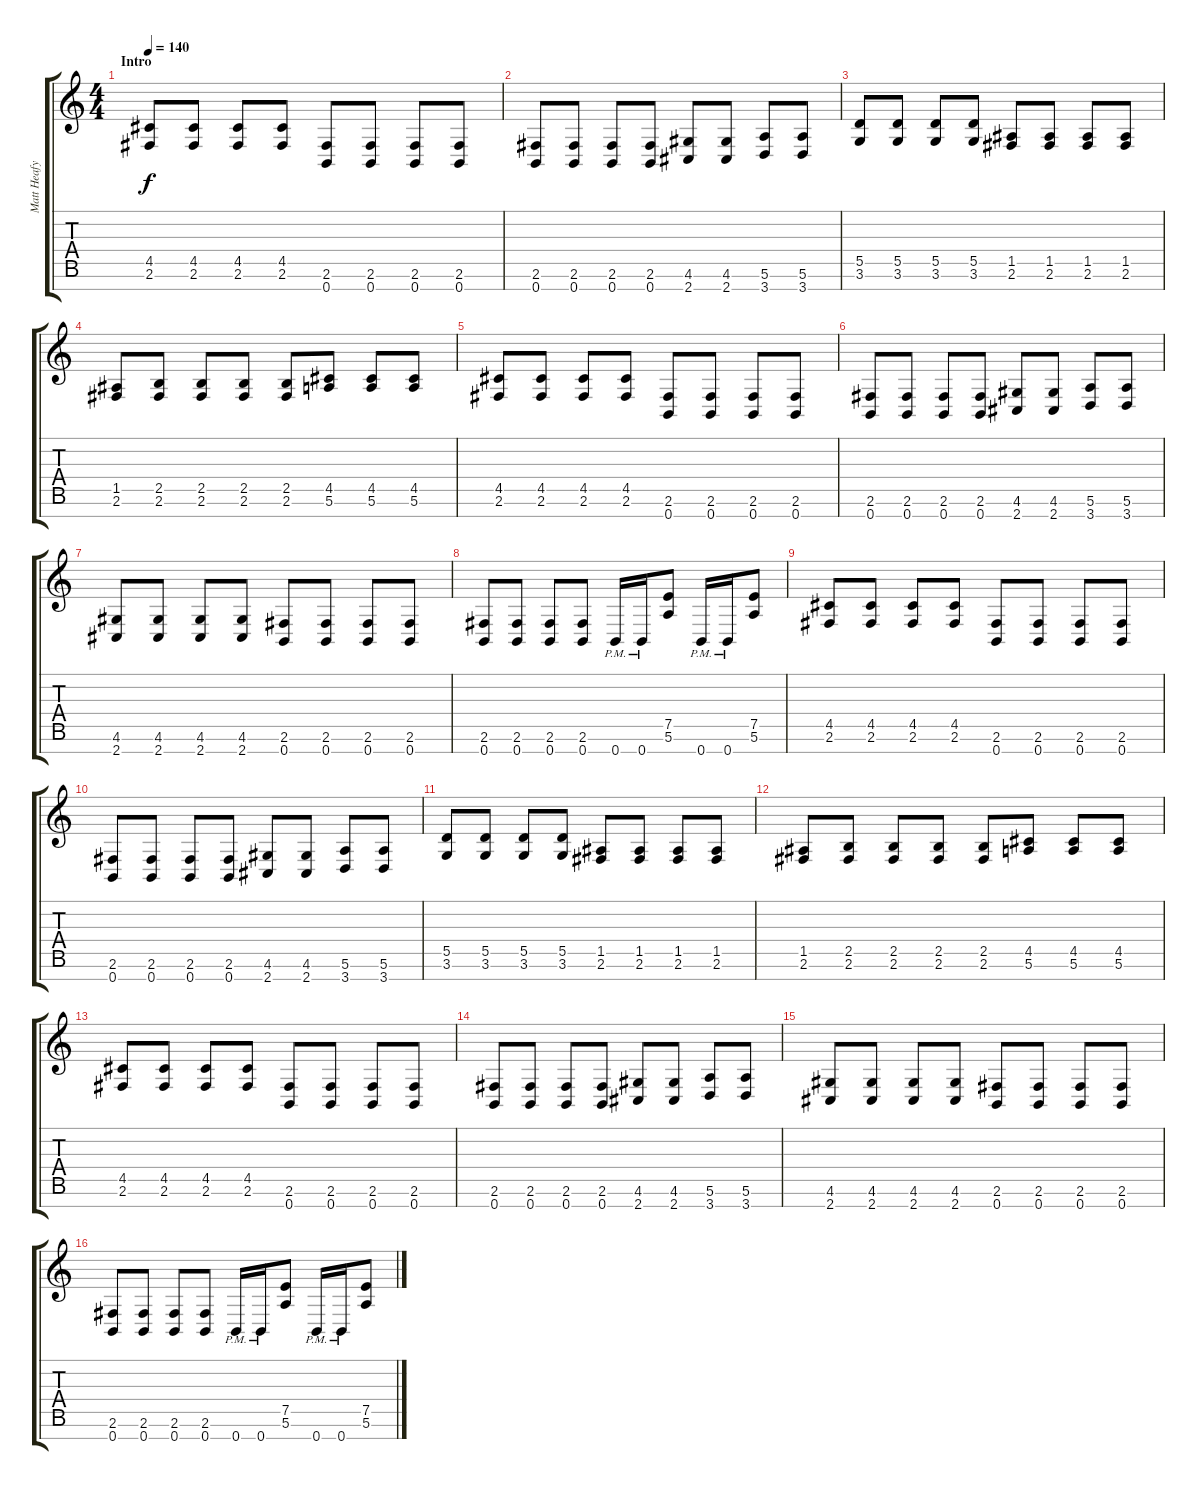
\track ("Matt Heafy" "Matt Heafy") {instrument distortionguitar}
\staff {score tabs}
\tuning (E4 B3 G3 D3 A2 E2 B1) {hide}
\ts (4 4)
\section ("" "Intro")
\tempo 140
\clef g2
\ks c
(4.5 2.6).8{dy f instrument distortionguitar} (4.5 2.6).8 (4.5 2.6).8 (4.5 2.6).8 (2.6 0.7).8 (2.6 0.7).8 (2.6 0.7).8 (2.6 0.7).8 |
(2.6 0.7).8 (2.6 0.7).8 (2.6 0.7).8 (2.6 0.7).8 (4.6 2.7).8 (4.6 2.7).8 (5.6 3.7).8 (5.6 3.7).8 |
(5.5 3.6).8 (5.5 3.6).8 (5.5 3.6).8 (5.5 3.6).8 (1.5 2.6).8 (1.5 2.6).8 (1.5 2.6).8 (1.5 2.6).8 |
(1.5 2.6).8 (2.5 2.6).8 (2.5 2.6).8 (2.5 2.6).8 (2.5 2.6).8 (4.5 5.6).8 (4.5 5.6).8 (4.5 5.6).8 |
(4.5 2.6).8 (4.5 2.6).8 (4.5 2.6).8 (4.5 2.6).8 (2.6 0.7).8 (2.6 0.7).8 (2.6 0.7).8 (2.6 0.7).8 |
(2.6 0.7).8 (2.6 0.7).8 (2.6 0.7).8 (2.6 0.7).8 (4.6 2.7).8 (4.6 2.7).8 (5.6 3.7).8 (5.6 3.7).8 |
(4.6 2.7).8 (4.6 2.7).8 (4.6 2.7).8 (4.6 2.7).8 (2.6 0.7).8 (2.6 0.7).8 (2.6 0.7).8 (2.6 0.7).8 |
(2.6 0.7).8 (2.6 0.7).8 (2.6 0.7).8 (2.6 0.7).8 0.7{pm}.16 0.7{pm}.16 (7.5 5.6).8 0.7{pm}.16 0.7{pm}.16 (7.5 5.6).8 |
(4.5 2.6).8 (4.5 2.6).8 (4.5 2.6).8 (4.5 2.6).8 (2.6 0.7).8 (2.6 0.7).8 (2.6 0.7).8 (2.6 0.7).8 |
(2.6 0.7).8 (2.6 0.7).8 (2.6 0.7).8 (2.6 0.7).8 (4.6 2.7).8 (4.6 2.7).8 (5.6 3.7).8 (5.6 3.7).8 |
(5.5 3.6).8 (5.5 3.6).8 (5.5 3.6).8 (5.5 3.6).8 (1.5 2.6).8 (1.5 2.6).8 (1.5 2.6).8 (1.5 2.6).8 |
(1.5 2.6).8 (2.5 2.6).8 (2.5 2.6).8 (2.5 2.6).8 (2.5 2.6).8 (4.5 5.6).8 (4.5 5.6).8 (4.5 5.6).8 |
(4.5 2.6).8 (4.5 2.6).8 (4.5 2.6).8 (4.5 2.6).8 (2.6 0.7).8 (2.6 0.7).8 (2.6 0.7).8 (2.6 0.7).8 |
(2.6 0.7).8 (2.6 0.7).8 (2.6 0.7).8 (2.6 0.7).8 (4.6 2.7).8 (4.6 2.7).8 (5.6 3.7).8 (5.6 3.7).8 |
(4.6 2.7).8 (4.6 2.7).8 (4.6 2.7).8 (4.6 2.7).8 (2.6 0.7).8 (2.6 0.7).8 (2.6 0.7).8 (2.6 0.7).8 |
(2.6 0.7).8 (2.6 0.7).8 (2.6 0.7).8 (2.6 0.7).8 0.7{pm}.16 0.7{pm}.16 (7.5 5.6).8 0.7{pm}.16 0.7{pm}.16 (7.5 5.6).8
